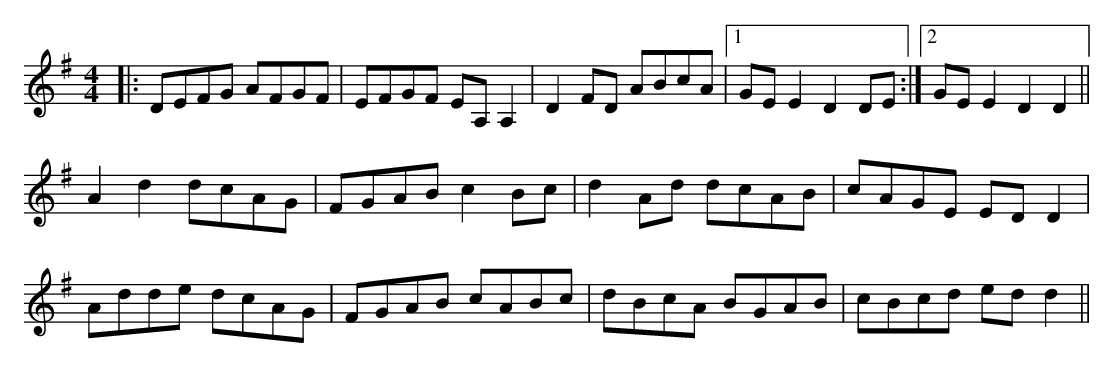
X:1
M:4/4
K:Dmix
|:DEFG AFGF|EFGF EA, A,2|D2 FD ABcA|1 GE E2 D2 DE:|2 GE E2 D2 D2||
A2 d2 dcAG|FGAB c2 Bc|d2 Ad dcAB|cAGE ED D2|
Adde dcAG|FGAB cABc|dBcA BGAB|cBcd ed d2||
